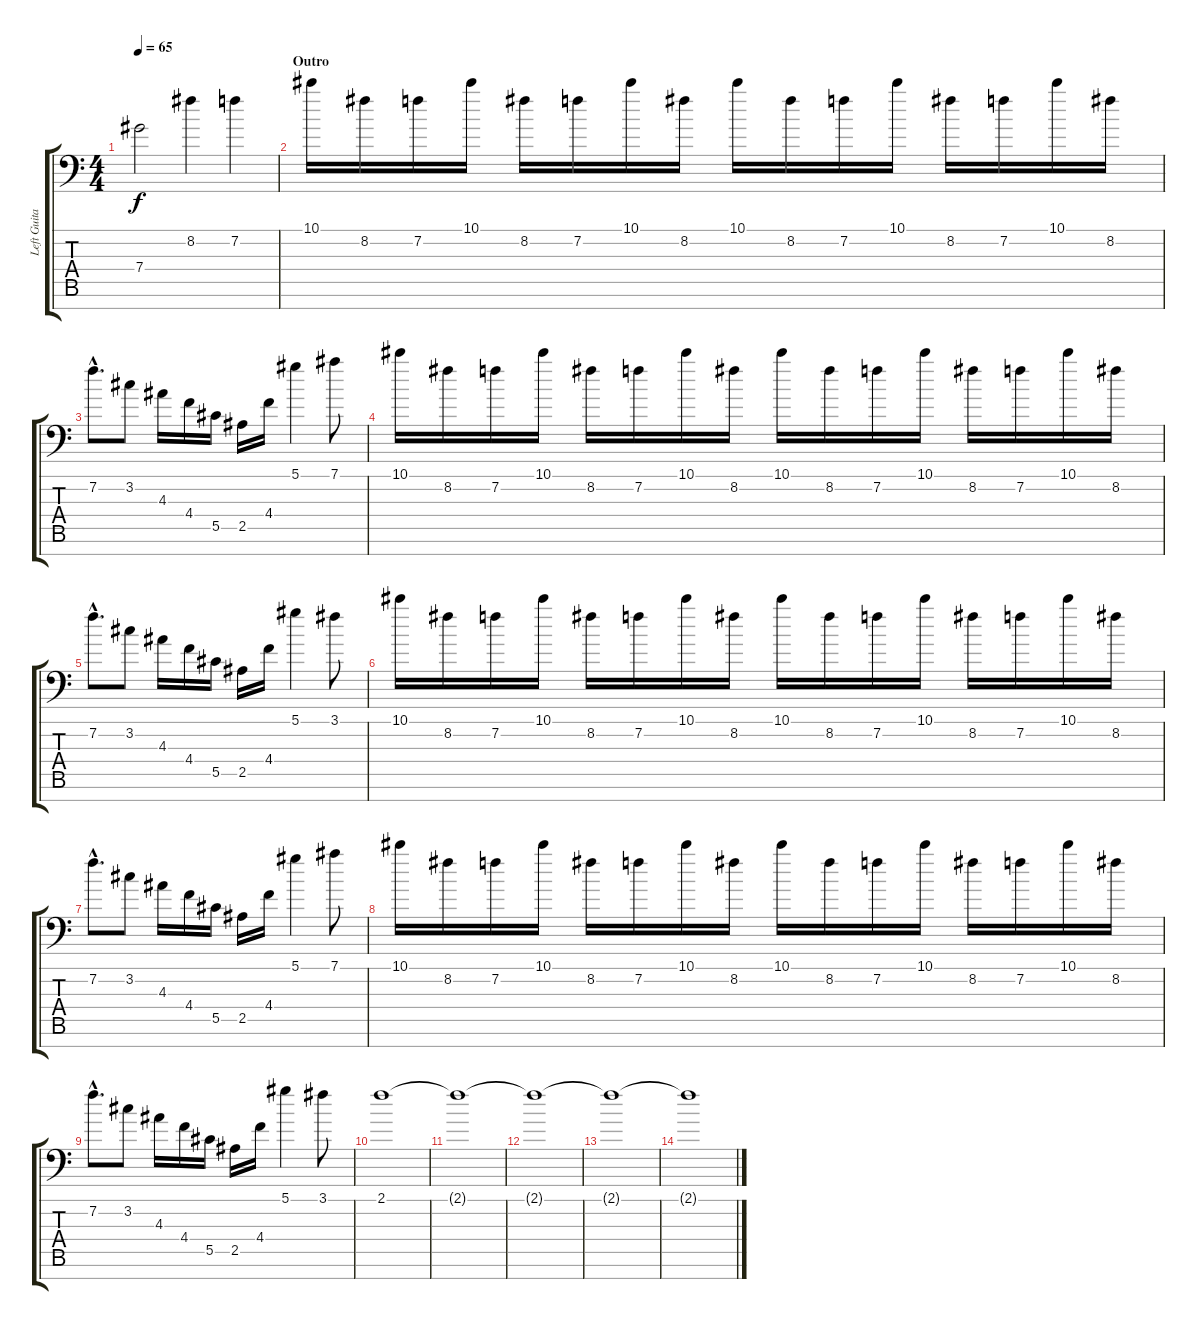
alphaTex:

\track ("Left Guitar" "Left Guita") {instrument distortionguitar}
\staff {score tabs}
\tuning (Eb4 Bb3 Gb3 Db3 Ab2 Eb2 Bb1) {hide}
\ts (4 4)
\tempo 65
\clef f4
\ks c
7.4.2{dy f} 8.2.4 7.2.4 |
\section ("" "Outro")
10.1.16{volume 16 instrument distortionguitar} 8.2.16 7.2.16 10.1.16 8.2.16 7.2.16 10.1.16 8.2.16 10.1.16 8.2.16 7.2.16 10.1.16 8.2.16 7.2.16 10.1.16 8.2.16 |
7.2{hac}.8{d} 3.2.8 4.3.16 4.4.16 5.5.16 2.5.16 4.4.16 5.1.4 7.1.8 |
10.1.16 8.2.16 7.2.16 10.1.16 8.2.16 7.2.16 10.1.16 8.2.16 10.1.16 8.2.16 7.2.16 10.1.16 8.2.16 7.2.16 10.1.16 8.2.16 |
7.2{hac}.8{d} 3.2.8 4.3.16 4.4.16 5.5.16 2.5.16 4.4.16 5.1.4 3.1.8 |
10.1.16 8.2.16 7.2.16 10.1.16 8.2.16 7.2.16 10.1.16 8.2.16 10.1.16 8.2.16 7.2.16 10.1.16 8.2.16 7.2.16 10.1.16 8.2.16 |
7.2{hac}.8{d} 3.2.8 4.3.16 4.4.16 5.5.16 2.5.16 4.4.16 5.1.4 7.1.8 |
10.1.16 8.2.16 7.2.16 10.1.16 8.2.16 7.2.16 10.1.16 8.2.16 10.1.16 8.2.16 7.2.16 10.1.16 8.2.16 7.2.16 10.1.16 8.2.16 |
7.2{hac}.8{d} 3.2.8 4.3.16 4.4.16 5.5.16 2.5.16 4.4.16 5.1.4 3.1.8 |
2.1.1 |
2.1{t}.1 |
2.1{t}.1 |
2.1{t}.1 |
2.1{t}.1
